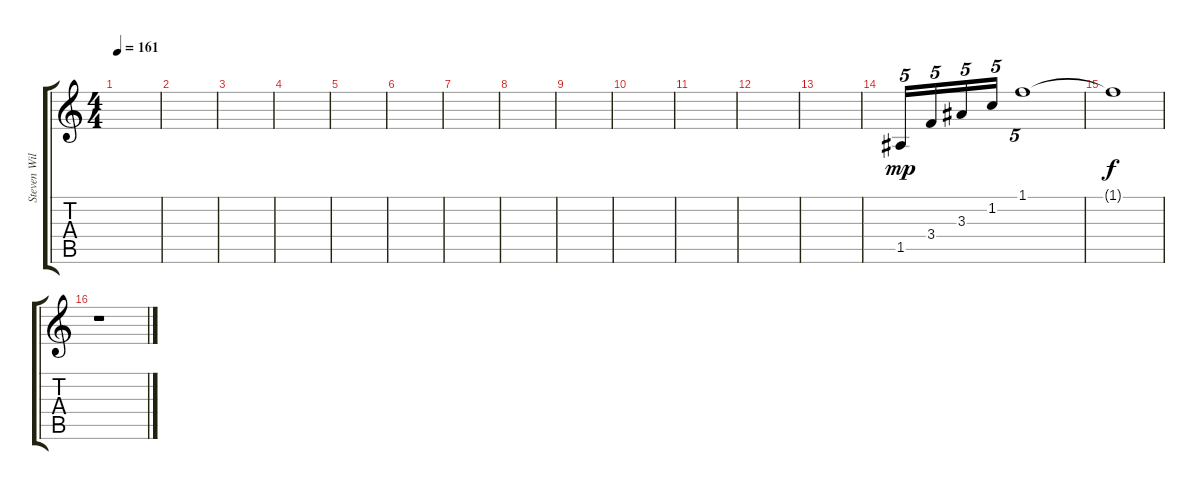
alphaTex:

\track ("Steven Wilson (Guitar)" "Steven Wil") {instrument electricguitarclean}
\staff {score tabs}
\tuning (E4 B3 G3 D3 A2 D2) {hide}
\ts (4 4)
\tempo 161
\clef g2
\ks c
|
|
|
|
|
|
|
|
|
|
|
|
|
1.5.16{tu (5 4) dy mp} 3.4.16{tu (5 4)} 3.3.16{tu (5 4)} 1.2.16{tu (5 4)} 1.1.1{tu (5 4)} |
1.1{t}.1{dy f} |
r.1
